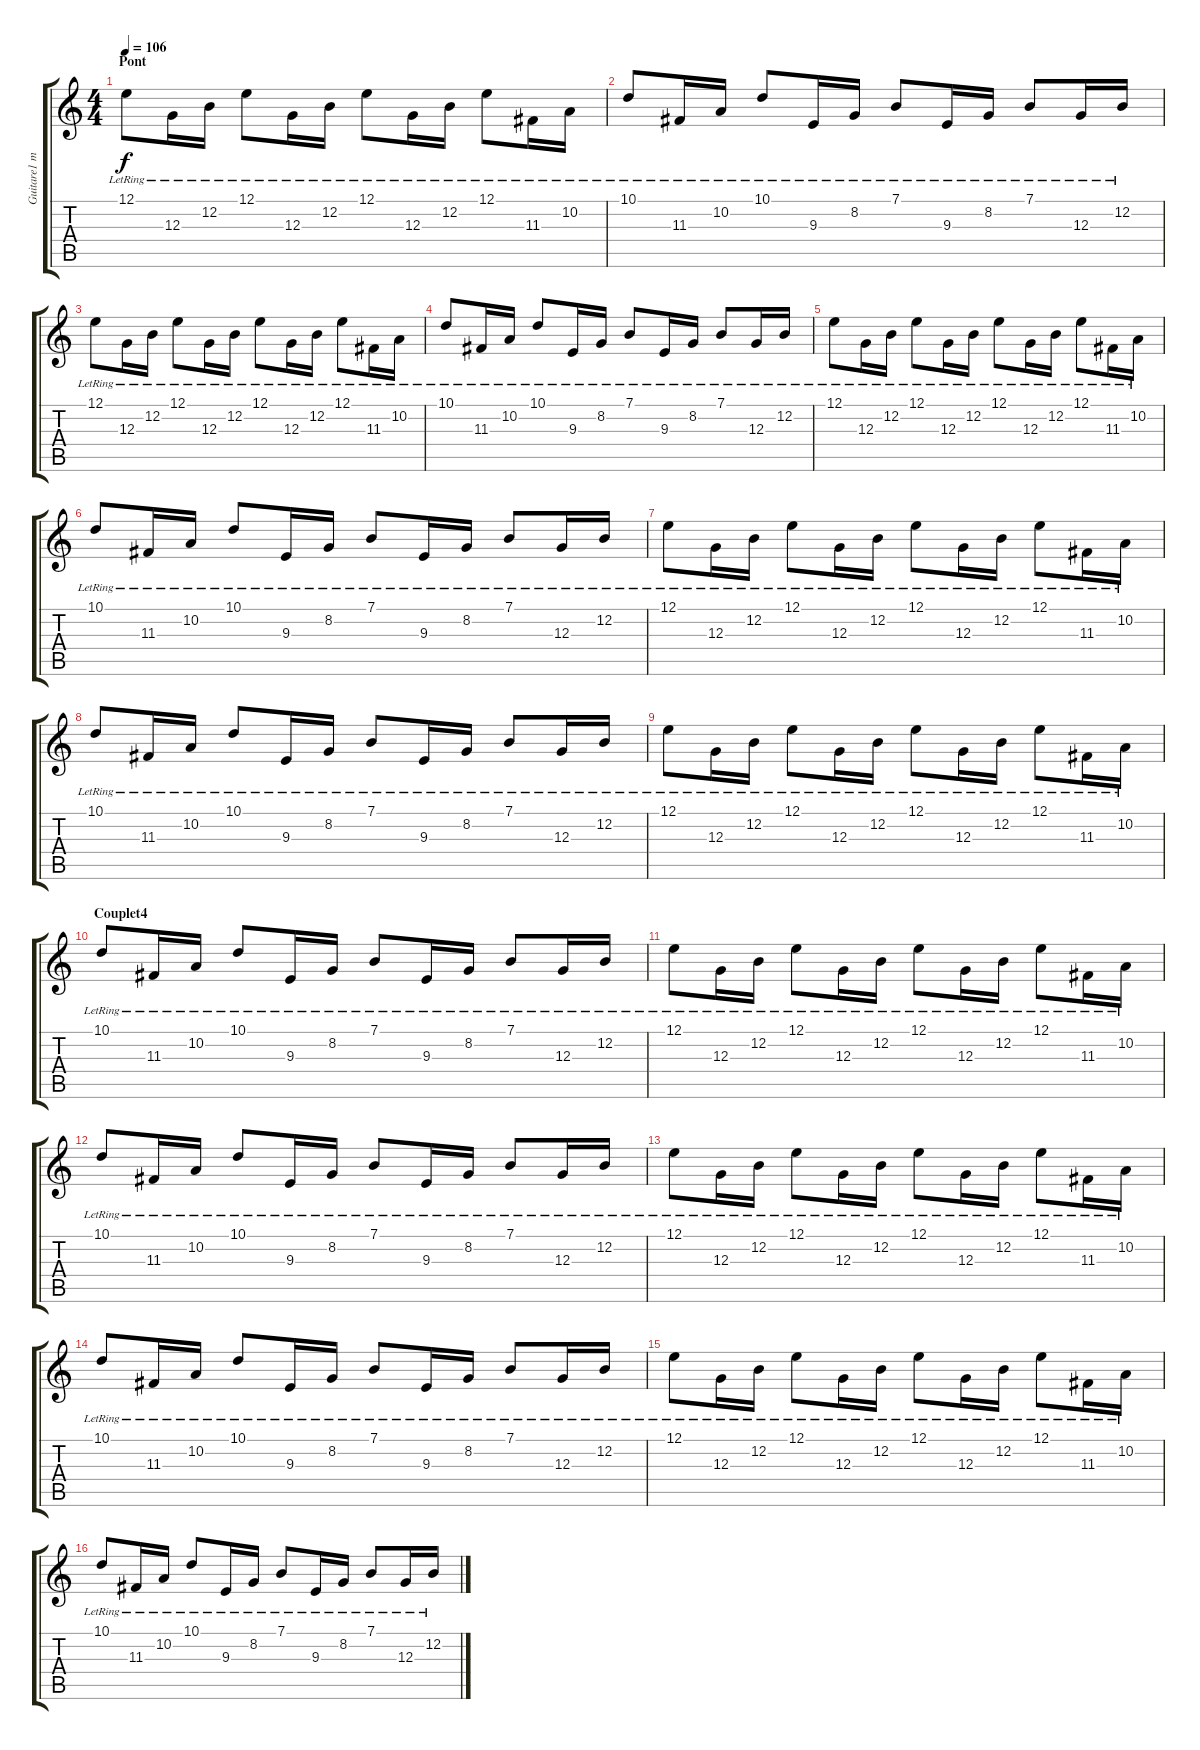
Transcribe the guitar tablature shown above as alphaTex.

\track ("Guitare1 mélodie" "Guitare1 m") {instrument vibraphone}
\staff {score tabs}
\tuning (E4 B3 G3 D3 A2 E2) {hide}
\ts (4 4)
\section ("" "Pont")
\tempo 106
\clef g2
\ks c
12.1{lr}.8{dy f} 12.3{lr}.16 12.2{lr}.16 12.1{lr}.8 12.3{lr}.16 12.2{lr}.16 12.1{lr}.8 12.3{lr}.16 12.2{lr}.16 12.1{lr}.8 11.3{lr}.16 10.2{lr}.16 |
10.1{lr}.8 11.3{lr}.16 10.2{lr}.16 10.1{lr}.8 9.3{lr}.16 8.2{lr}.16 7.1{lr}.8 9.3{lr}.16 8.2{lr}.16 7.1{lr}.8 12.3{lr}.16 12.2{lr}.16 |
12.1{lr}.8 12.3{lr}.16 12.2{lr}.16 12.1{lr}.8 12.3{lr}.16 12.2{lr}.16 12.1{lr}.8 12.3{lr}.16 12.2{lr}.16 12.1{lr}.8 11.3{lr}.16 10.2{lr}.16 |
10.1{lr}.8 11.3{lr}.16 10.2{lr}.16 10.1{lr}.8 9.3{lr}.16 8.2{lr}.16 7.1{lr}.8 9.3{lr}.16 8.2{lr}.16 7.1{lr}.8 12.3{lr}.16 12.2{lr}.16 |
12.1{lr}.8 12.3{lr}.16 12.2{lr}.16 12.1{lr}.8 12.3{lr}.16 12.2{lr}.16 12.1{lr}.8 12.3{lr}.16 12.2{lr}.16 12.1{lr}.8 11.3{lr}.16 10.2{lr}.16 |
10.1{lr}.8 11.3{lr}.16 10.2{lr}.16 10.1{lr}.8 9.3{lr}.16 8.2{lr}.16 7.1{lr}.8 9.3{lr}.16 8.2{lr}.16 7.1{lr}.8 12.3{lr}.16 12.2{lr}.16 |
12.1{lr}.8 12.3{lr}.16 12.2{lr}.16 12.1{lr}.8 12.3{lr}.16 12.2{lr}.16 12.1{lr}.8 12.3{lr}.16 12.2{lr}.16 12.1{lr}.8 11.3{lr}.16 10.2{lr}.16 |
10.1{lr}.8 11.3{lr}.16 10.2{lr}.16 10.1{lr}.8 9.3{lr}.16 8.2{lr}.16 7.1{lr}.8 9.3{lr}.16 8.2{lr}.16 7.1{lr}.8 12.3{lr}.16 12.2{lr}.16 |
12.1{lr}.8 12.3{lr}.16 12.2{lr}.16 12.1{lr}.8 12.3{lr}.16 12.2{lr}.16 12.1{lr}.8 12.3{lr}.16 12.2{lr}.16 12.1{lr}.8 11.3{lr}.16 10.2{lr}.16 |
\section ("" "Couplet4")
10.1{lr}.8 11.3{lr}.16 10.2{lr}.16 10.1{lr}.8 9.3{lr}.16 8.2{lr}.16 7.1{lr}.8 9.3{lr}.16 8.2{lr}.16 7.1{lr}.8 12.3{lr}.16 12.2{lr}.16 |
12.1{lr}.8 12.3{lr}.16 12.2{lr}.16 12.1{lr}.8 12.3{lr}.16 12.2{lr}.16 12.1{lr}.8 12.3{lr}.16 12.2{lr}.16 12.1{lr}.8 11.3{lr}.16 10.2{lr}.16 |
10.1{lr}.8 11.3{lr}.16 10.2{lr}.16 10.1{lr}.8 9.3{lr}.16 8.2{lr}.16 7.1{lr}.8 9.3{lr}.16 8.2{lr}.16 7.1{lr}.8 12.3{lr}.16 12.2{lr}.16 |
12.1{lr}.8 12.3{lr}.16 12.2{lr}.16 12.1{lr}.8 12.3{lr}.16 12.2{lr}.16 12.1{lr}.8 12.3{lr}.16 12.2{lr}.16 12.1{lr}.8 11.3{lr}.16 10.2{lr}.16 |
10.1{lr}.8 11.3{lr}.16 10.2{lr}.16 10.1{lr}.8 9.3{lr}.16 8.2{lr}.16 7.1{lr}.8 9.3{lr}.16 8.2{lr}.16 7.1{lr}.8 12.3{lr}.16 12.2{lr}.16 |
12.1{lr}.8 12.3{lr}.16 12.2{lr}.16 12.1{lr}.8 12.3{lr}.16 12.2{lr}.16 12.1{lr}.8 12.3{lr}.16 12.2{lr}.16 12.1{lr}.8 11.3{lr}.16 10.2{lr}.16 |
10.1{lr}.8 11.3{lr}.16 10.2{lr}.16 10.1{lr}.8 9.3{lr}.16 8.2{lr}.16 7.1{lr}.8 9.3{lr}.16 8.2{lr}.16 7.1{lr}.8 12.3{lr}.16 12.2{lr}.16
